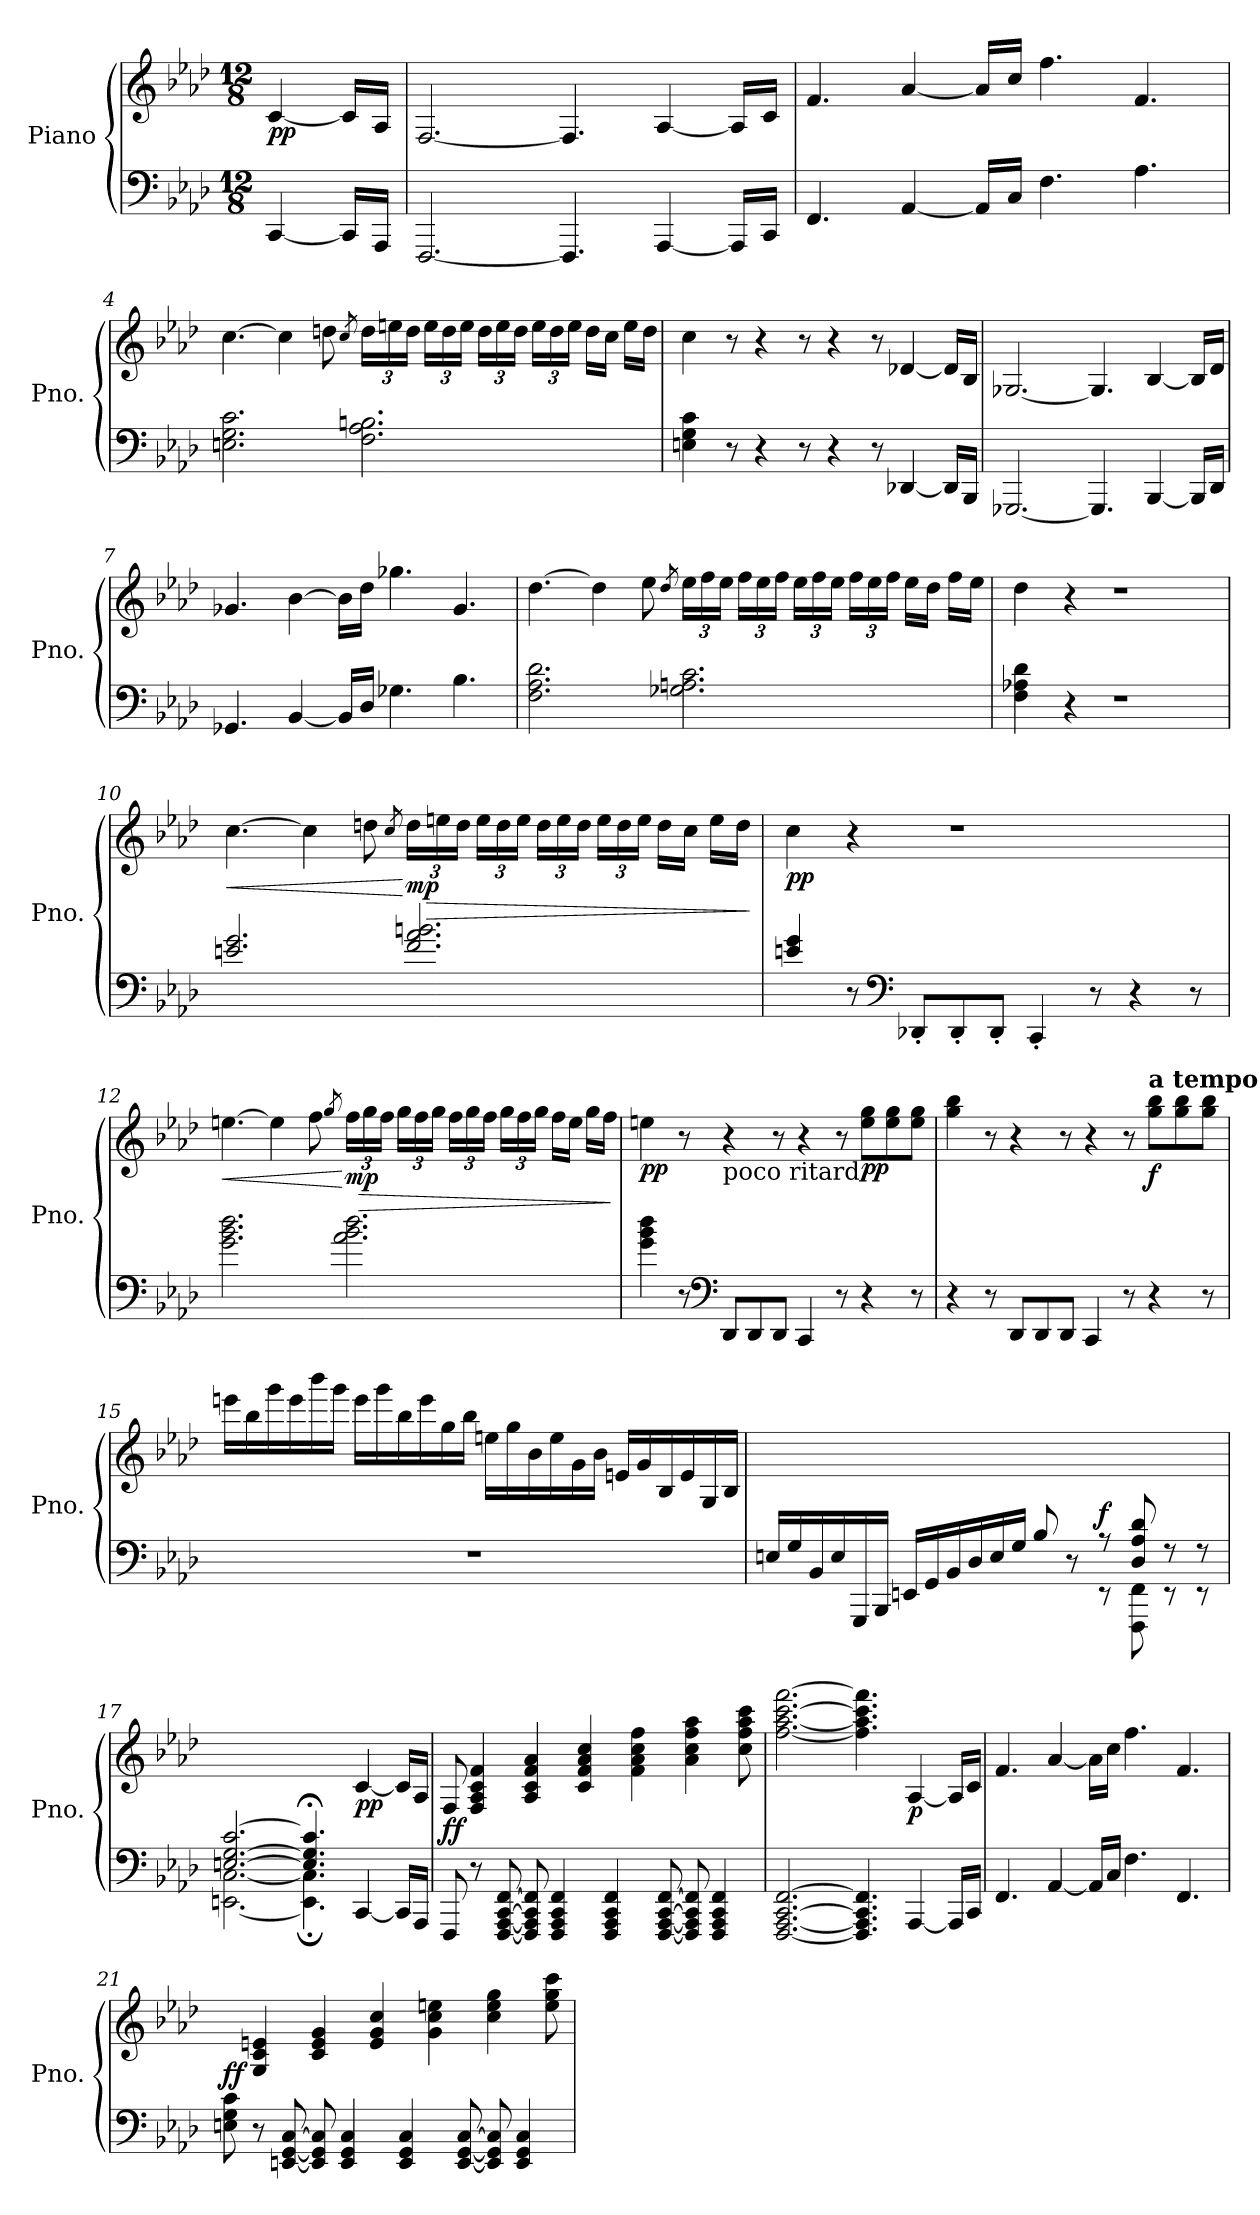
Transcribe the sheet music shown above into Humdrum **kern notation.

**kern	**kern	**dynam
*part1	*part1	*part1
*staff2	*staff1	*staff1/2
*I"Piano	*	*
*I'Pno.	*	*
*clefF4	*clefG2	*
*k[b-e-a-d-]	*k[b-e-a-d-]	*
*M12/8	*M12/8	*
*MM160	*MM160	*
=1	=1	=1
!	!	!LO:DY:b
[4CC/	[4c/	pp
16CC/LL]	16c/LL]	.
16AAA-/JJ	16A-/JJ	.
=2	=2	=2
[2.FFF/	[2.F/	.
4.FFF/]	4.F/]	.
[4AAA-/	[4A-/	.
16AAA-/LL]	16A-/LL]	.
16CC/JJ	16c/JJ	.
=3	=3	=3
4.FF/	4.f/	.
[4AA-/	[4a-/	.
16AA-/LL]	16a-/LL]	.
16C/JJ	16cc/JJ	.
4.F\	4.ff\	.
4.A-\	4.f/	.
!!LO:LB:g=z
=4	=4	=4
2.En\ 2.G\ 2.c\	[4.cc\	.
.	4cc\]	.
.	8ddn\	.
.	8qcc/	.
*	*Xbrackettup	*
2.F\ 2.A-\ 2.Bn\	24dd\LL	.
.	24een\	.
.	24dd\JJ	.
.	24ee\LL	.
.	24dd\	.
.	24ee\JJ	.
.	24dd\LL	.
.	24ee\	.
.	24dd\JJ	.
.	24ee\LL	.
.	24dd\	.
.	24ee\JJ	.
.	16dd\LL	.
.	16cc\JJ	.
.	16ee\LL	.
.	16dd\JJ	.
=5	=5	=5
4En\ 4G\ 4c\	4cc\	.
8r	8r	.
4r	4r	.
8r	8r	.
4r	4r	.
8r	8r	.
[4DD-X/	[4d-X/	.
16DD-/LL]	16d-/LL]	.
16BBB-/JJ	16B-/JJ	.
=6	=6	=6
[2.GGG-X/	[2.G-X/	.
4.GGG-/]	4.G-/]	.
[4BBB-/	[4B-/	.
16BBB-/LL]	16B-/LL]	.
16DD-/JJ	16d-/JJ	.
!!LO:LB:g=z
=7	=7	=7
4.GG-X/	4.g-X/	.
[4BB-/	[4b-\	.
16BB-/LL]	16b-\LL]	.
16D-/JJ	16dd-\JJ	.
4.G-X\	4.gg-X\	.
4.B-\	4.g-/	.
=8	=8	=8
2.F\ 2.A-\ 2.d-\	[4.dd-\	.
.	4dd-\]	.
.	8ee-\	.
.	8qdd-/	.
2.G-X\ 2.An\ 2.c\	24ee-\LL	.
.	24ff\	.
.	24ee-\JJ	.
.	24ff\LL	.
.	24ee-\	.
.	24ff\JJ	.
.	24ee-\LL	.
.	24ff\	.
.	24ee-\JJ	.
.	24ff\LL	.
.	24ee-\	.
.	24ff\JJ	.
.	16ee-\LL	.
.	16dd-\JJ	.
.	16ff\LL	.
.	16ee-\JJ	.
=9	=9	=9
4F\ 4A-X\ 4d-\	4dd-\	.
4r	4r	.
1r	1r	.
!!LO:LB:g=z
=10	=10	=10
!	!	!LO:HP:b
2.en/ 2.g/	[4.cc\	<
.	4cc\]	.
.	8ddn\	.
.	8qcc/	.
!	!	!LO:DY:n=1:b
2.f/ 2.a-/ 2.bn/	24dd\LL	[ mp
!	!	!LO:HP:b
.	24een\	>
.	24dd\JJ	.
.	24ee\LL	.
.	24dd\	.
.	24ee\JJ	.
.	24dd\LL	.
.	24ee\	.
.	24dd\JJ	.
.	24ee\LL	.
.	24dd\	.
.	24ee\JJ	.
.	16dd\LL	.
.	16cc\JJ	.
.	16ee\LL	.
.	16dd\JJ	.
.	.	]
=11	=11	=11
!	!	!LO:DY:b
4en/ 4g/	4cc\	pp
8r	4r	.
*clefF4	*	*
8DD-X'/L	.	.
8DD-'/	1r	.
8DD-'/J	.	.
4CC'/	.	.
8r	.	.
4r	.	.
8r	.	.
!!LO:LB:g=z
=12	=12	=12
!	!	!LO:HP:b
2.g\ 2.b-\ 2.dd-\	[4.een\	<
.	4ee\]	.
.	8ff\	.
.	8qgg/	.
!	!	!LO:DY:n=1:b
2.a-\ 2.b-\ 2.dd-\	24ff\LL	[ mp
!	!	!LO:HP:b
.	24gg\	>
.	24ff\JJ	.
.	24gg\LL	.
.	24ff\	.
.	24gg\JJ	.
.	24ff\LL	.
.	24gg\	.
.	24ff\JJ	.
.	24gg\LL	.
.	24ff\	.
.	24gg\JJ	.
.	16ff\LL	.
.	16ee\JJ	.
.	16gg\LL	.
.	16ff\JJ	.
.	.	]
=13	=13	=13
!	!	!LO:DY:b
4g\ 4b-\ 4dd-\	4een\	pp
8r	8r	.
*clefF4	*	*
*	*MM130	*
!	!LO:TX:b:t=poco ritard.	!
8DD-/L	4r	.
8DD-/	.	.
8DD-/J	8r	.
4CC/	4r	.
8r	8r	.
!	!	!LO:DY:b
4r	8ee\ 8gg\L	pp
.	8ee\ 8gg\	.
8r	8ee\ 8gg\J	.
!!LO:PB:g=z
=14	=14	=14
4r	4gg\ 4bb-\	.
8r	8r	.
8DD-/L	4r	.
8DD-/	.	.
8DD-/J	8r	.
4CC/	4r	.
8r	8r	.
*	*MM160	*
!	!LO:TX:a:B:t=a tempo	!
!	!	!LO:DY:b
4r	8gg\ 8bb-\L	f
.	8gg\ 8bb-\	.
8r	8gg\ 8bb-\J	.
=15	=15	=15
1.r	16eeen\LL	.
.	16bb-\	.
.	16ggg\	.
.	16eee\	.
.	16bbb-\	.
.	16ggg\JJ	.
.	16eee\LL	.
.	16ggg\	.
.	16bb-\	.
.	16eee\	.
.	16gg\	.
.	16bb-\JJ	.
.	16een\LL	.
.	16gg\	.
.	16b-\	.
.	16ee\	.
.	16g\	.
.	16b-\JJ	.
.	16en/LL	.
.	16g/	.
.	16B-/	.
.	16e/	.
.	16G/	.
.	16B-/JJ	.
!!LO:LB:g=z
=16	=16	=16
*^	*	*
16En/LL	1ryy	1.ryy	.
16G/	.	.	.
16BB-/	.	.	.
16E/	.	.	.
16GGG/	.	.	.
16BBB-/JJ	.	.	.
16EEn/LL	.	.	.
16GG/	.	.	.
16BB-/	.	.	.
16D-/	.	.	.
16E/	.	.	.
16G/JJ	.	.	.
8B-/	.	.	.
8r	.	.	.
!	!	!	!LO:DY:a=2
8r	8r	.	f
8D-/ 8A-/ 8d-/	8FFF\ 8FF\	.	.
8r	8r	.	.
8r	8r	.	.
=17	=17	=17	=17
[2.En/ [2.G/ [2.c/	[2.EEn\ [2.C\	2.ryy	.
*	*	*MM80	*
4.E/];< 4.G/];< 4.c/];<	4.EE\]; 4.C\];	4.ryy	.
*	*	*MM160	*
!	!	!	!LO:DY:b
[4CC/	4.ryy	[4c/	pp
16CC/LL]	.	16c/LL]	.
16AAA-/JJ	.	16A-/JJ	.
*v	*v	*	*
=18	=18	=18
!	!	!LO:DY:b
8FFF/	8F/	ff
8r	4F/ 4A-/ 4c/ 4f/	.
[8FFF/ [8AAA-/ [8CC/ [8FF/	.	.
8FFF/] 8AAA-/] 8CC/] 8FF/]	4A-/ 4c/ 4f/ 4a-/	.
4FFF/ 4AAA-/ 4CC/ 4FF/	.	.
.	4c/ 4f/ 4a-/ 4cc/	.
4FFF/ 4AAA-/ 4CC/ 4FF/	.	.
.	4f\ 4a-\ 4cc\ 4ff\	.
[8FFF/ [8AAA-/ [8CC/ [8FF/	.	.
8FFF/] 8AAA-/] 8CC/] 8FF/]	4a-\ 4cc\ 4ff\ 4aa-\	.
4FFF/ 4AAA-/ 4CC/ 4FF/	.	.
.	8cc\ 8ff\ 8aa-\ 8ccc\	.
!!LO:LB:g=z
=19	=19	=19
[2.FFF/ [2.AAA-/ [2.CC/ [2.FF/	[2.ff\ [2.aa-\ [2.ccc\ [2.fff\	.
4.FFF/] 4.AAA-/] 4.CC/] 4.FF/]	4.ff\] 4.aa-\] 4.ccc\] 4.fff\]	.
!	!	!LO:DY:b
[4AAA-/	[4A-/	p
16AAA-/LL]	16A-/LL]	.
16CC/JJ	16c/JJ	.
=20	=20	=20
4.FF/	4.f/	.
[4AA-/	[4a-/	.
16AA-/LL]	16a-\LL]	.
16C/JJ	16cc\JJ	.
4.F\	4.ff\	.
4.FF/	4.f/	.
=21	=21	=21
!	!	!LO:DY:b
8En\ 8G\ 8c\	8ryy	ff
8r	4G/ 4c/ 4en/	.
[8EEn/ [8GG/ [8C/	.	.
8EE/] 8GG/] 8C/]	4c/ 4e/ 4g/	.
4EE/ 4GG/ 4C/	.	.
.	4e/ 4g/ 4cc/	.
4EE/ 4GG/ 4C/	.	.
.	4g\ 4cc\ 4een\	.
[8EE/ [8GG/ [8C/	.	.
8EE/] 8GG/] 8C/]	4cc\ 4ee\ 4gg\	.
4EE/ 4GG/ 4C/	.	.
.	8ee\ 8gg\ 8ccc\	.
=	=	=
*-	*-	*-
